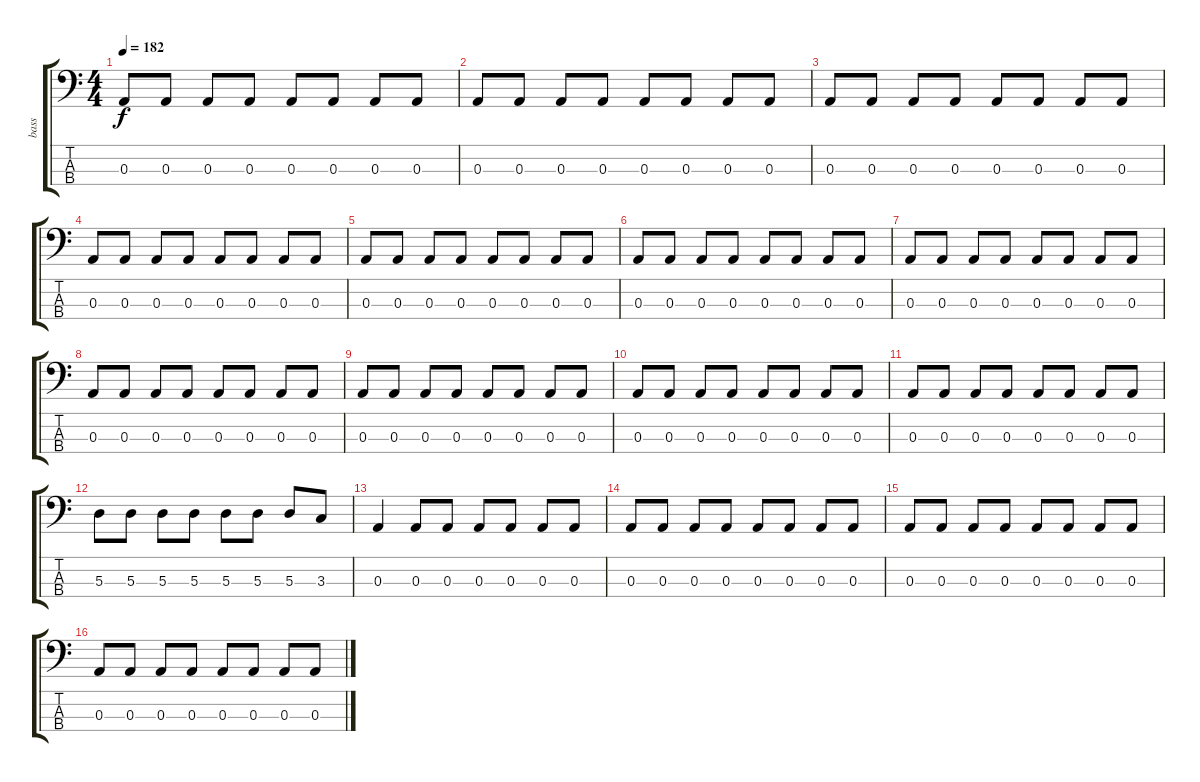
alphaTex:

\track ("bass" "bass") {instrument electricbasspick}
\staff {score tabs}
\tuning (G2 D2 A1 E1) {hide}
\ts (4 4)
\tempo 182
\clef f4
\ks c
0.3.8{dy f} 0.3.8 0.3.8 0.3.8 0.3.8 0.3.8 0.3.8 0.3.8 |
0.3.8 0.3.8 0.3.8 0.3.8 0.3.8 0.3.8 0.3.8 0.3.8 |
0.3.8 0.3.8 0.3.8 0.3.8 0.3.8 0.3.8 0.3.8 0.3.8 |
0.3.8 0.3.8 0.3.8 0.3.8 0.3.8 0.3.8 0.3.8 0.3.8 |
0.3.8 0.3.8 0.3.8 0.3.8 0.3.8 0.3.8 0.3.8 0.3.8 |
0.3.8 0.3.8 0.3.8 0.3.8 0.3.8 0.3.8 0.3.8 0.3.8 |
0.3.8 0.3.8 0.3.8 0.3.8 0.3.8 0.3.8 0.3.8 0.3.8 |
0.3.8 0.3.8 0.3.8 0.3.8 0.3.8 0.3.8 0.3.8 0.3.8 |
0.3.8 0.3.8 0.3.8 0.3.8 0.3.8 0.3.8 0.3.8 0.3.8 |
0.3.8 0.3.8 0.3.8 0.3.8 0.3.8 0.3.8 0.3.8 0.3.8 |
0.3.8 0.3.8 0.3.8 0.3.8 0.3.8 0.3.8 0.3.8 0.3.8 |
5.3.8 5.3.8 5.3.8 5.3.8 5.3.8 5.3.8 5.3.8 3.3.8 |
0.3.4 0.3.8 0.3.8 0.3.8 0.3.8 0.3.8 0.3.8 |
0.3.8 0.3.8 0.3.8 0.3.8 0.3.8 0.3.8 0.3.8 0.3.8 |
0.3.8 0.3.8 0.3.8 0.3.8 0.3.8 0.3.8 0.3.8 0.3.8 |
0.3.8 0.3.8 0.3.8 0.3.8 0.3.8 0.3.8 0.3.8 0.3.8
